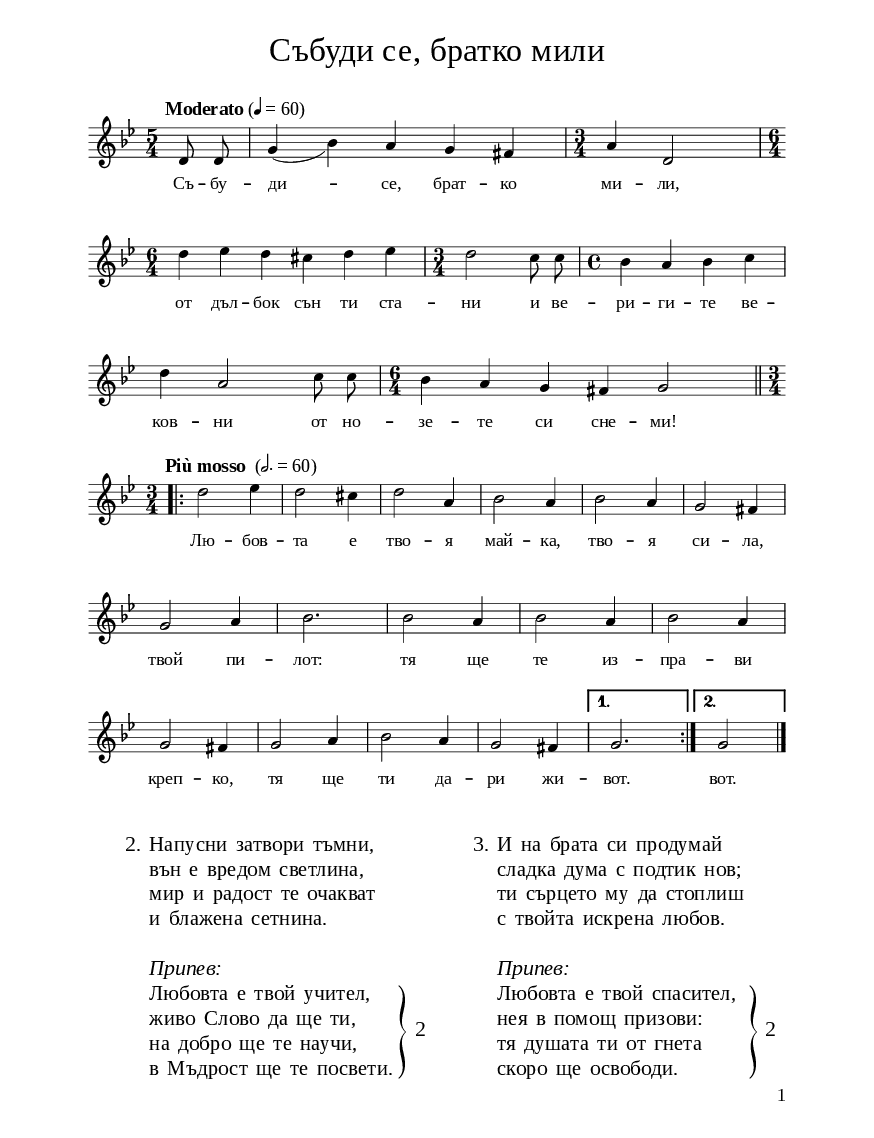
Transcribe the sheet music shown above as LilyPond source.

\version "2.24.3"

% include paper part and global functions
\include "include/globals.ily"

"rightBraces025" = \markup {
  \column {
    % repeat braces
    \translate #'(0 . -17.5 )
    \right-brace #45

  }
  \column {
    % repeat numbers


    \translate #'(0 . -17.9 )
    2

  }
}


\bookpart {
  \label #'ref025
  \tocItem \markup "Събуди се, братко мили"
  \include "include/bookpart-paper.ily"
  \score {
    \include "include/score-layout.ily"

    \new Voice \absolute {
      \clef treble
      \key g \minor
      \time 5/4
      \tempoFunc "Moderato" 4 "60"
      \autoBeamOff

      \partial 4
      d'8 d'8 | \slurDown g'4(bes'4) \slurNeutral a'4 g'4 fis'4 | \time 3/4 a'4 d'2 | \time 6/4 \break
      d''4 es''4 d''4 cis''4 d''4 es''4 | \time 3/4 d''2 c''8 c''8 | \time 4/4 bes'4 a'4 bes'4 c''4 \break
      d''4 a'2 c''8 c''8 | \time 6/4 bes'4 a'4 g'4 fis'4 g'2 | \time 3/4 \break
      \repeat volta 2 {
        \bar ".|:-||"

        \tempoFunc "Più mosso " 2. "60"
        d''2 es''4 | d''2 cis''4| d''2  a'4 | bes'2 a'4 | bes'2 a'4 | g'2 fis'4 | \break
        g'2 a'4 | bes'2. | bes'2 a'4 | bes'2 a'4 | bes'2 a'4| \break
        g'2 fis'4 | g'2 a'4 | bes'2 a'4 | g'2 fis'4 |
      }
      \alternative {
        {
          g'2.|
        }   {
          g'2 \bar "|."
        }
      }

    }

    \addlyrics {
      Съ -- бу -- ди -- се, брат -- ко ми -- ли,
      от дъл -- бок сън ти ста -- ни и ве -- ри -- ги -- те ве --
      ков -- ни от но -- зе -- те си сне -- ми!
      Лю -- бов -- та е тво -- я май -- ка, тво -- я си -- ла,
      твой пи -- лот: тя ще те из -- пра -- ви
      креп -- ко, тя ще ти да -- ри жи -- вот. вот.
    }

    \header {
      title = \titleFunc "Събуди се, братко мили" "Săbudi se, bratko mili"
    }

    \midi{}

  } % score

  \markup \fontsize #bgCoupletFontSize {
    \hspace #3.5
    \override #`(baseline-skip . ,bgCoupletBaselineSkip) % affects space between column lines
    \column {

      \line { 2.  Напусни затвори тъмни, }
      \line {   "   " вън е вредом светлина, }
      \line {   "   " мир и радост те очакват }
      \line {   "   " и блажена сетнина. }
      \line { " " }
      \line { "   " \italic {Припев: } }
      \line { "   "Любовта е твой учител, }
      \line {   "   " живо Слово да ще ти, }
      \line {   "   " на добро ще те научи, }
      \line {   "   " в Мъдрост ще те посвети. }

    }
    \"rightBraces025"

    \hspace #4
    \override #`(baseline-skip . ,bgCoupletBaselineSkip) % affects space between column lines
    \column {

      \line { 3. И на брата си продумай }
      \line {   "   " сладка дума с подтик нов; }
      \line {   "   " ти сърцето му да стоплиш }
      \line {   "   " с твойта искрена любов. }
      \line { " " }
      \line { "   " \italic {Припев: } }
      \line { "   "Любовта е твой спасител, }
      \line {   "   " нея в помощ призови: }
      \line {   "   " тя душата ти от гнета }
      \line {   "   " скоро ще освободи. }

    } %column
    \"rightBraces025"
  } % markup


} % bookpart
